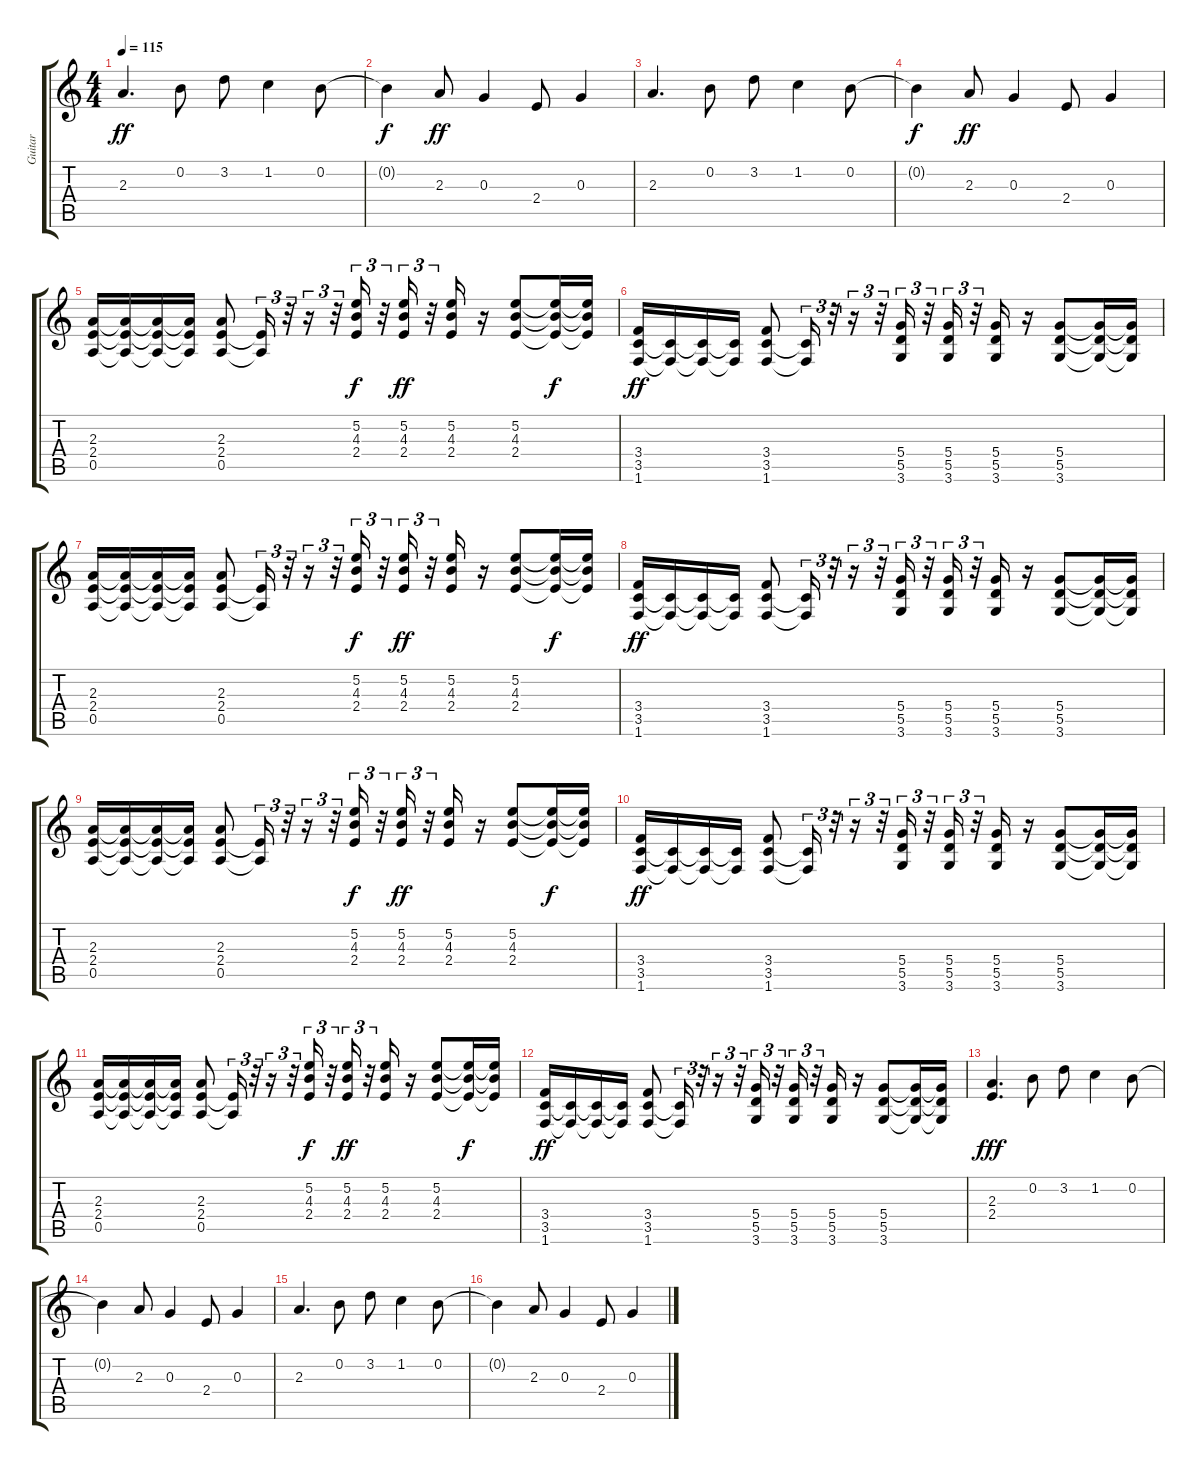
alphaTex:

\track ("Guitar" "Guitar") {instrument electricguitarclean}
\staff {score tabs}
\tuning (E4 B3 G3 D3 A2 E2) {hide}
\ts (4 4)
\tempo 115
\clef g2
\ks c
2.3.4{d dy ff instrument distortionguitar} 0.2.8 3.2.8 1.2.4 0.2.8 |
0.2{t}.4{dy f} 2.3.8{dy ff} 0.3.4 2.4.8 0.3.4 |
2.3.4{d} 0.2.8 3.2.8 1.2.4 0.2.8 |
0.2{t}.4{dy f} 2.3.8{dy ff} 0.3.4 2.4.8 0.3.4 |
(2.3 2.4 0.5).16 (2.3{t} 2.4{t} 0.5{t}).16 (2.3{t} 2.4{t} 0.5{t}).16 (2.3{t} 2.4{t} 0.5{t}).16 (2.3 2.4 0.5).8 (2.4{t} 0.5{t}).16{tu (3 2)} r.32{tu (3 2)} r.16{tu (3 2)} r.32{tu (3 2)} (5.2 4.3 2.4).16{tu (3 2) dy f} r.32{tu (3 2)} (5.2 4.3 2.4).16{tu (3 2) dy ff} r.32{tu (3 2)} (5.2 4.3 2.4).16 r.16 (5.2 4.3 2.4).8 (5.2{t} 4.3{t} 2.4{t}).16{dy f} (5.2{t} 4.3{t} 2.4{t}).16 |
(3.4 3.5 1.6).16{dy ff} (3.5{t} 1.6{t}).16 (3.5{t} 1.6{t}).16 (3.5{t} 1.6{t}).16 (3.4 3.5 1.6).8 (3.5{t} 1.6{t}).16{tu (3 2)} r.32{tu (3 2)} r.16{tu (3 2)} r.32{tu (3 2)} (5.4 5.5 3.6).16{tu (3 2)} r.32{tu (3 2)} (5.4 5.5 3.6).16{tu (3 2)} r.32{tu (3 2)} (5.4 5.5 3.6).16 r.16 (5.4 5.5 3.6).8 (5.4{t} 5.5{t} 3.6{t}).16 (5.4{t} 5.5{t} 3.6{t}).16 |
(2.3 2.4 0.5).16 (2.3{t} 2.4{t} 0.5{t}).16 (2.3{t} 2.4{t} 0.5{t}).16 (2.3{t} 2.4{t} 0.5{t}).16 (2.3 2.4 0.5).8 (2.4{t} 0.5{t}).16{tu (3 2)} r.32{tu (3 2)} r.16{tu (3 2)} r.32{tu (3 2)} (5.2 4.3 2.4).16{tu (3 2) dy f} r.32{tu (3 2)} (5.2 4.3 2.4).16{tu (3 2) dy ff} r.32{tu (3 2)} (5.2 4.3 2.4).16 r.16 (5.2 4.3 2.4).8 (5.2{t} 4.3{t} 2.4{t}).16{dy f} (5.2{t} 4.3{t} 2.4{t}).16 |
(3.4 3.5 1.6).16{dy ff} (3.5{t} 1.6{t}).16 (3.5{t} 1.6{t}).16 (3.5{t} 1.6{t}).16 (3.4 3.5 1.6).8 (3.5{t} 1.6{t}).16{tu (3 2)} r.32{tu (3 2)} r.16{tu (3 2)} r.32{tu (3 2)} (5.4 5.5 3.6).16{tu (3 2)} r.32{tu (3 2)} (5.4 5.5 3.6).16{tu (3 2)} r.32{tu (3 2)} (5.4 5.5 3.6).16 r.16 (5.4 5.5 3.6).8 (5.4{t} 5.5{t} 3.6{t}).16 (5.4{t} 5.5{t} 3.6{t}).16 |
(2.3 2.4 0.5).16 (2.3{t} 2.4{t} 0.5{t}).16 (2.3{t} 2.4{t} 0.5{t}).16 (2.3{t} 2.4{t} 0.5{t}).16 (2.3 2.4 0.5).8 (2.4{t} 0.5{t}).16{tu (3 2)} r.32{tu (3 2)} r.16{tu (3 2)} r.32{tu (3 2)} (5.2 4.3 2.4).16{tu (3 2) dy f} r.32{tu (3 2)} (5.2 4.3 2.4).16{tu (3 2) dy ff} r.32{tu (3 2)} (5.2 4.3 2.4).16 r.16 (5.2 4.3 2.4).8 (5.2{t} 4.3{t} 2.4{t}).16{dy f} (5.2{t} 4.3{t} 2.4{t}).16 |
(3.4 3.5 1.6).16{dy ff} (3.5{t} 1.6{t}).16 (3.5{t} 1.6{t}).16 (3.5{t} 1.6{t}).16 (3.4 3.5 1.6).8 (3.5{t} 1.6{t}).16{tu (3 2)} r.32{tu (3 2)} r.16{tu (3 2)} r.32{tu (3 2)} (5.4 5.5 3.6).16{tu (3 2)} r.32{tu (3 2)} (5.4 5.5 3.6).16{tu (3 2)} r.32{tu (3 2)} (5.4 5.5 3.6).16 r.16 (5.4 5.5 3.6).8 (5.4{t} 5.5{t} 3.6{t}).16 (5.4{t} 5.5{t} 3.6{t}).16 |
(2.3 2.4 0.5).16 (2.3{t} 2.4{t} 0.5{t}).16 (2.3{t} 2.4{t} 0.5{t}).16 (2.3{t} 2.4{t} 0.5{t}).16 (2.3 2.4 0.5).8 (2.4{t} 0.5{t}).16{tu (3 2)} r.32{tu (3 2)} r.16{tu (3 2)} r.32{tu (3 2)} (5.2 4.3 2.4).16{tu (3 2) dy f} r.32{tu (3 2)} (5.2 4.3 2.4).16{tu (3 2) dy ff} r.32{tu (3 2)} (5.2 4.3 2.4).16 r.16 (5.2 4.3 2.4).8 (5.2{t} 4.3{t} 2.4{t}).16{dy f} (5.2{t} 4.3{t} 2.4{t}).16 |
(3.4 3.5 1.6).16{dy ff} (3.5{t} 1.6{t}).16 (3.5{t} 1.6{t}).16 (3.5{t} 1.6{t}).16 (3.4 3.5 1.6).8 (3.5{t} 1.6{t}).16{tu (3 2)} r.32{tu (3 2)} r.16{tu (3 2)} r.32{tu (3 2)} (5.4 5.5 3.6).16{tu (3 2)} r.32{tu (3 2)} (5.4 5.5 3.6).16{tu (3 2)} r.32{tu (3 2)} (5.4 5.5 3.6).16 r.16 (5.4 5.5 3.6).8 (5.4{t} 5.5{t} 3.6{t}).16 (5.4{t} 5.5{t} 3.6{t}).16 |
(2.3 2.4).4{d dy fff instrument distortionguitar} 0.2.8 3.2.8 1.2.4 0.2.8 |
0.2{t}.4 2.3.8 0.3.4 2.4.8 0.3.4 |
2.3.4{d} 0.2.8 3.2.8 1.2.4 0.2.8 |
0.2{t}.4 2.3.8 0.3.4 2.4.8 0.3.4
